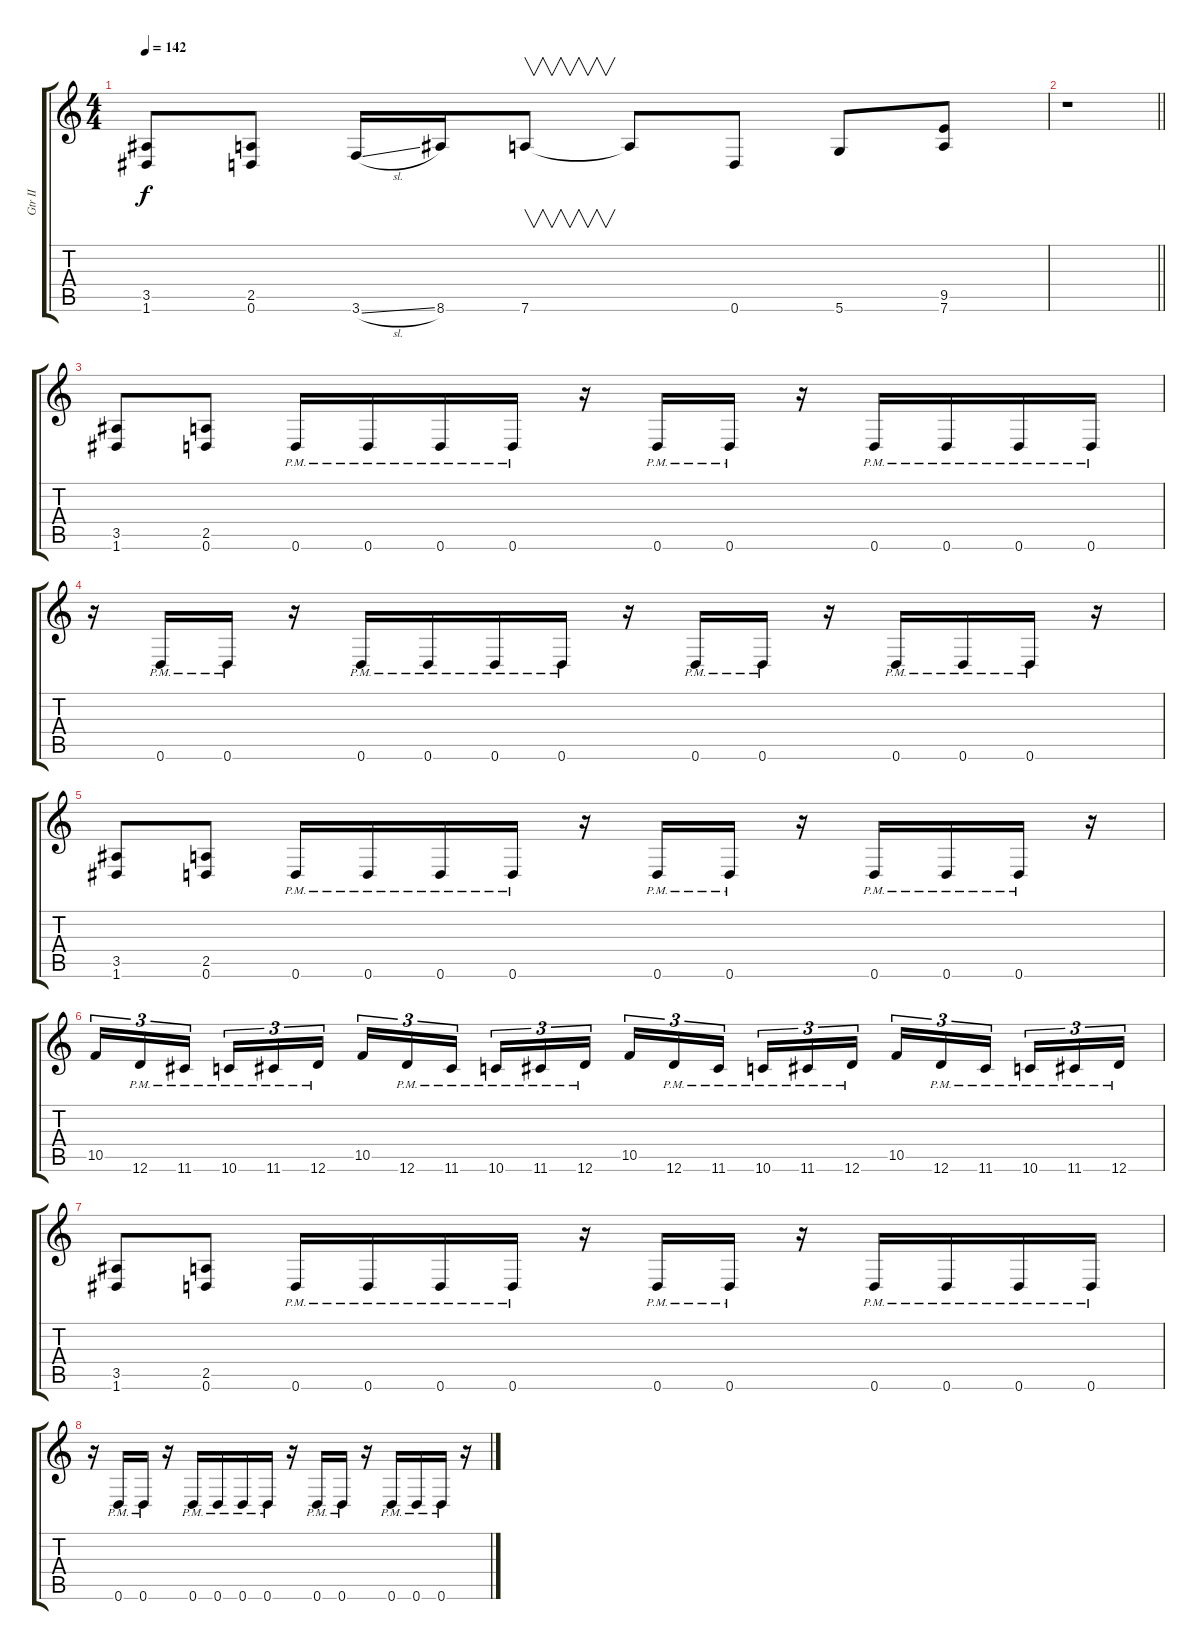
\track ("Gtr II" "Gtr II") {instrument distortionguitar}
\staff {score tabs}
\tuning (D4 A3 F3 C3 G2 D2) {hide}
\ts (4 4)
\tempo 142
\clef g2
\ks c
(3.5 1.6).8{dy f} (2.5 0.6).8 3.6{sl}.16 8.6.16 7.6.8{v} 7.6{t}.8 0.6.8 5.6.8 (9.5 7.6).8 |
\barLineRight lightlight
r.1 |
(3.5 1.6).8 (2.5 0.6).8 0.6{pm}.16 0.6{pm}.16 0.6{pm}.16 0.6{pm}.16 r.16 0.6{pm}.16 0.6{pm}.16 r.16 0.6{pm}.16 0.6{pm}.16 0.6{pm}.16 0.6{pm}.16 |
r.16 0.6{pm}.16 0.6{pm}.16 r.16 0.6{pm}.16 0.6{pm}.16 0.6{pm}.16 0.6{pm}.16 r.16 0.6{pm}.16 0.6{pm}.16 r.16 0.6{pm}.16 0.6{pm}.16 0.6{pm}.16 r.16 |
(3.5 1.6).8 (2.5 0.6).8 0.6{pm}.16 0.6{pm}.16 0.6{pm}.16 0.6{pm}.16 r.16 0.6{pm}.16 0.6{pm}.16 r.16 0.6{pm}.16 0.6{pm}.16 0.6{pm}.16 r.16 |
10.5.16{tu (3 2)} 12.6{pm}.16{tu (3 2)} 11.6{pm}.16{tu (3 2) beam splitsecondary} 10.6{pm}.16{tu (3 2)} 11.6{pm}.16{tu (3 2)} 12.6{pm}.16{tu (3 2)} 10.5.16{tu (3 2)} 12.6{pm}.16{tu (3 2)} 11.6{pm}.16{tu (3 2) beam splitsecondary} 10.6{pm}.16{tu (3 2)} 11.6{pm}.16{tu (3 2)} 12.6{pm}.16{tu (3 2)} 10.5.16{tu (3 2)} 12.6{pm}.16{tu (3 2)} 11.6{pm}.16{tu (3 2) beam splitsecondary} 10.6{pm}.16{tu (3 2)} 11.6{pm}.16{tu (3 2)} 12.6{pm}.16{tu (3 2)} 10.5.16{tu (3 2)} 12.6{pm}.16{tu (3 2)} 11.6{pm}.16{tu (3 2) beam splitsecondary} 10.6{pm}.16{tu (3 2)} 11.6{pm}.16{tu (3 2)} 12.6{pm}.16{tu (3 2)} |
(3.5 1.6).8 (2.5 0.6).8 0.6{pm}.16 0.6{pm}.16 0.6{pm}.16 0.6{pm}.16 r.16 0.6{pm}.16 0.6{pm}.16 r.16 0.6{pm}.16 0.6{pm}.16 0.6{pm}.16 0.6{pm}.16 |
r.16 0.6{pm}.16 0.6{pm}.16 r.16 0.6{pm}.16 0.6{pm}.16 0.6{pm}.16 0.6{pm}.16 r.16 0.6{pm}.16 0.6{pm}.16 r.16 0.6{pm}.16 0.6{pm}.16 0.6{pm}.16 r.16
